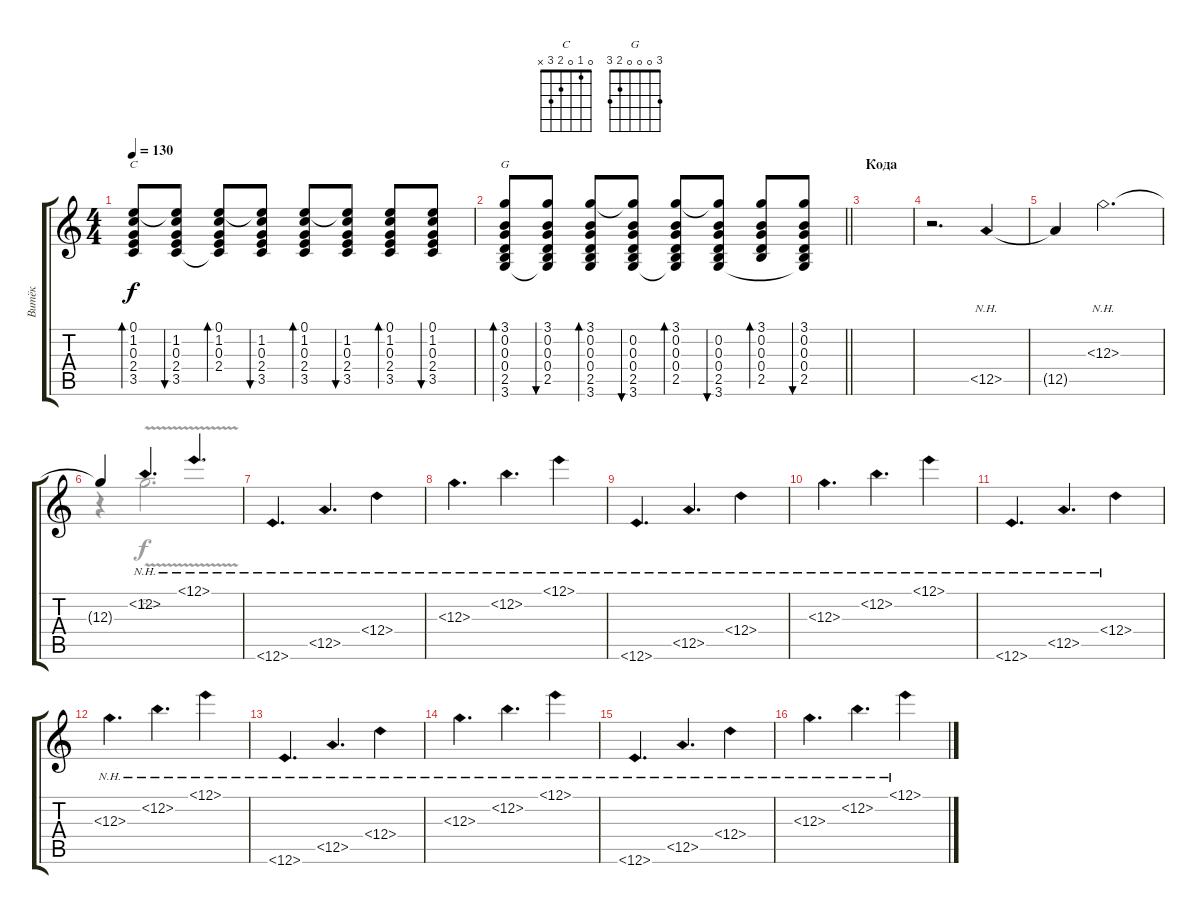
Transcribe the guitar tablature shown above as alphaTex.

\track ("Витёк" "Витёк") {instrument acousticguitarsteel}
\staff {score tabs}
\tuning (E4 B3 G3 D3 A2 E2) {hide}
\chord ("C" 0 1 0 2 3 x)
\chord ("G" 3 0 0 0 2 3)
\voice
\ts (4 4)
\tempo 130
\clef g2
\ks c
(0.1 1.2 0.3 2.4 3.5).8{bd 30 ch "C" dy f} (0.1{t} 1.2 0.3 2.4 3.5).8{bu 30} (0.1 1.2 0.3 2.4 3.5{t}).8{bd 30} (0.1{t} 1.2 0.3 2.4 3.5).8{bu 30} (0.1 1.2 0.3 2.4 3.5).8{bd 30} (0.1{t} 1.2 0.3 2.4 3.5).8{bu 30} (0.1 1.2 0.3 2.4 3.5).8{bd 30} (0.1 1.2 0.3 2.4 3.5).8{bu 30} |
\barLineRight lightlight
(3.1 0.2 0.3 0.4 2.5 3.6).8{bd 30 ch "G"} (3.1 0.2 0.3 0.4 2.5 3.6{t}).8{bu 30} (3.1 0.2 0.3 0.4 2.5 3.6).8{bd 30} (3.1{t} 0.2 0.3 0.4 2.5 3.6).8{bu 30} (3.1 0.2 0.3 0.4 2.5 3.6{t}).8{bd 30} (3.1{t} 0.2 0.3 0.4 2.5 3.6).8{bu 30} (3.1 0.2 0.3 0.4 2.5).8{bd 30} (3.1 0.2 0.3 0.4 2.5 3.6{t}).8{bu 30} |
\section ("" "Кода")
|
\ks aminor
r.2{d volume 8 balance 2 instrument electricguitarclean} 12.5{nh}.4 |
12.5{t}.4 12.3{nh}.2{d} |
12.3{t}.4 12.2{nh}.4{d} 12.1{nh}.4{d} |
12.6{nh}.4{d} 12.5{nh}.4{d} 12.4{nh}.4 |
12.3{nh}.4{d} 12.2{nh}.4{d} 12.1{nh}.4 |
12.6{nh}.4{d} 12.5{nh}.4{d} 12.4{nh}.4 |
12.3{nh}.4{d} 12.2{nh}.4{d} 12.1{nh}.4 |
12.6{nh}.4{d} 12.5{nh}.4{d} 12.4{nh}.4 |
12.3{nh}.4{d} 12.2{nh}.4{d} 12.1{nh}.4 |
12.6{nh}.4{d} 12.5{nh}.4{d} 12.4{nh}.4 |
12.3{nh}.4{d} 12.2{nh}.4{d} 12.1{nh}.4 |
12.6{nh}.4{d} 12.5{nh}.4{d} 12.4{nh}.4 |
12.3{nh}.4{d} 12.2{nh}.4{d} 12.1{nh}.4
\voice
\clef g2
\ottava regular
\simile none
\ks c
|
\barLineRight lightlight
|
|
\ks aminor
|
|
r.4 8.2{v}.2{d} |
|
|
|
|
|
|
|
|
|
